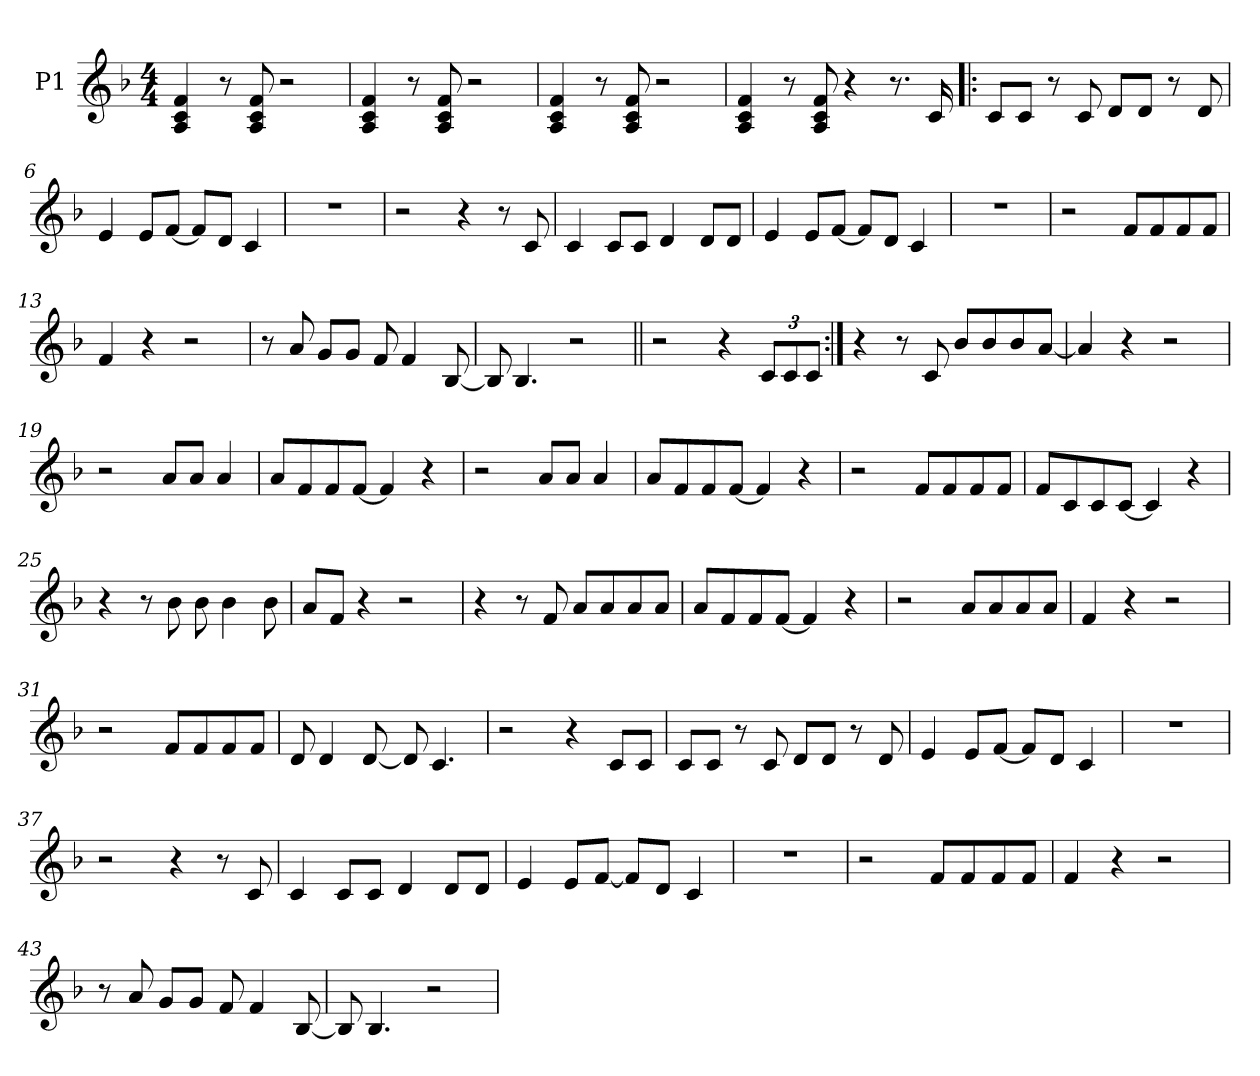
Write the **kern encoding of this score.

**kern
*part1
*staff1
*I"P1
*clefG2
*k[b-]
*F:
*M4/4
*MM104
=1
4A/ 4c/ 4f/
8r
8A/ 8c/ 8f/
2r
=2
4A/ 4c/ 4f/
8r
8A/ 8c/ 8f/
2r
=3
4A/ 4c/ 4f/
8r
8A/ 8c/ 8f/
2r
=4
4A/ 4c/ 4f/
8r
8A/ 8c/ 8f/
4r
8.r
16c/
=5!|:
8c/L
8c/J
8r
8c/
8d/L
8d/J
8r
8d/
!!LO:LB:g=z
=6
4e/
8e/L
[<8f/J
8f/L]
8d/J
4c/
=7
1r
=8
2r
4r
8r
8c/
=9
4c/
8c/L
8c/J
4d/
8d/L
8d/J
=10
4e/
8e/L
[<8f/J
8f/L]
8d/J
4c/
=11
1r
!!LO:LB:g=z
=12
2r
8f/L
8f/
8f/
8f/J
=13
4f/
4r
2r
=14
8r
8a/
8g/L
8g/J
8f/
4f/
[<8B-/
=15
8B-/]
4.B-/
2r
=16||
2r
4r
*Xbrackettup
12c/L
12c/
12c/J
!!LO:LB:g=z
=17:|!
4r
8r
8c/
8b-/L
8b-/
8b-/
[<8a/J
=18
4a/]
4r
2r
=19
2r
8a/L
8a/J
4a/
=20
8a/L
8f/
8f/
[<8f/J
4f/]
4r
=21
2r
8a/L
8a/J
4a/
!!LO:LB:g=z
=22
8a/L
8f/
8f/
[<8f/J
4f/]
4r
=23
2r
8f/L
8f/
8f/
8f/J
=24
8f/L
8c/
8c/
[<8c/J
4c/]
4r
=25
4r
8r
8b-\
8b-\
4b-\
8b-\
=26
8a/L
8f/J
4r
2r
!!LO:LB:g=z
=27
4r
8r
8f/
8a/L
8a/
8a/
8a/J
=28
8a/L
8f/
8f/
[<8f/J
4f/]
4r
=29
2r
8a/L
8a/
8a/
8a/J
=30
4f/
4r
2r
=31
2r
8f/L
8f/
8f/
8f/J
!!LO:LB:g=z
=32
8d/
4d/
[<8d/
8d/]
4.c/
=33
2r
4r
8c/L
8c/J
=34
8c/L
8c/J
8r
8c/
8d/L
8d/J
8r
8d/
=35
4e/
8e/L
[<8f/J
8f/L]
8d/J
4c/
=36
1r
!!LO:LB:g=z
=37
2r
4r
8r
8c/
=38
4c/
8c/L
8c/J
4d/
8d/L
8d/J
=39
4e/
8e/L
[<8f/J
8f/L]
8d/J
4c/
=40
1r
=41
2r
8f/L
8f/
8f/
8f/J
=42
4f/
4r
2r
!!LO:LB:g=z
=43
8r
8a/
8g/L
8g/J
8f/
4f/
[<8B-/
=44
8B-/]
4.B-/
2r
=
*-
